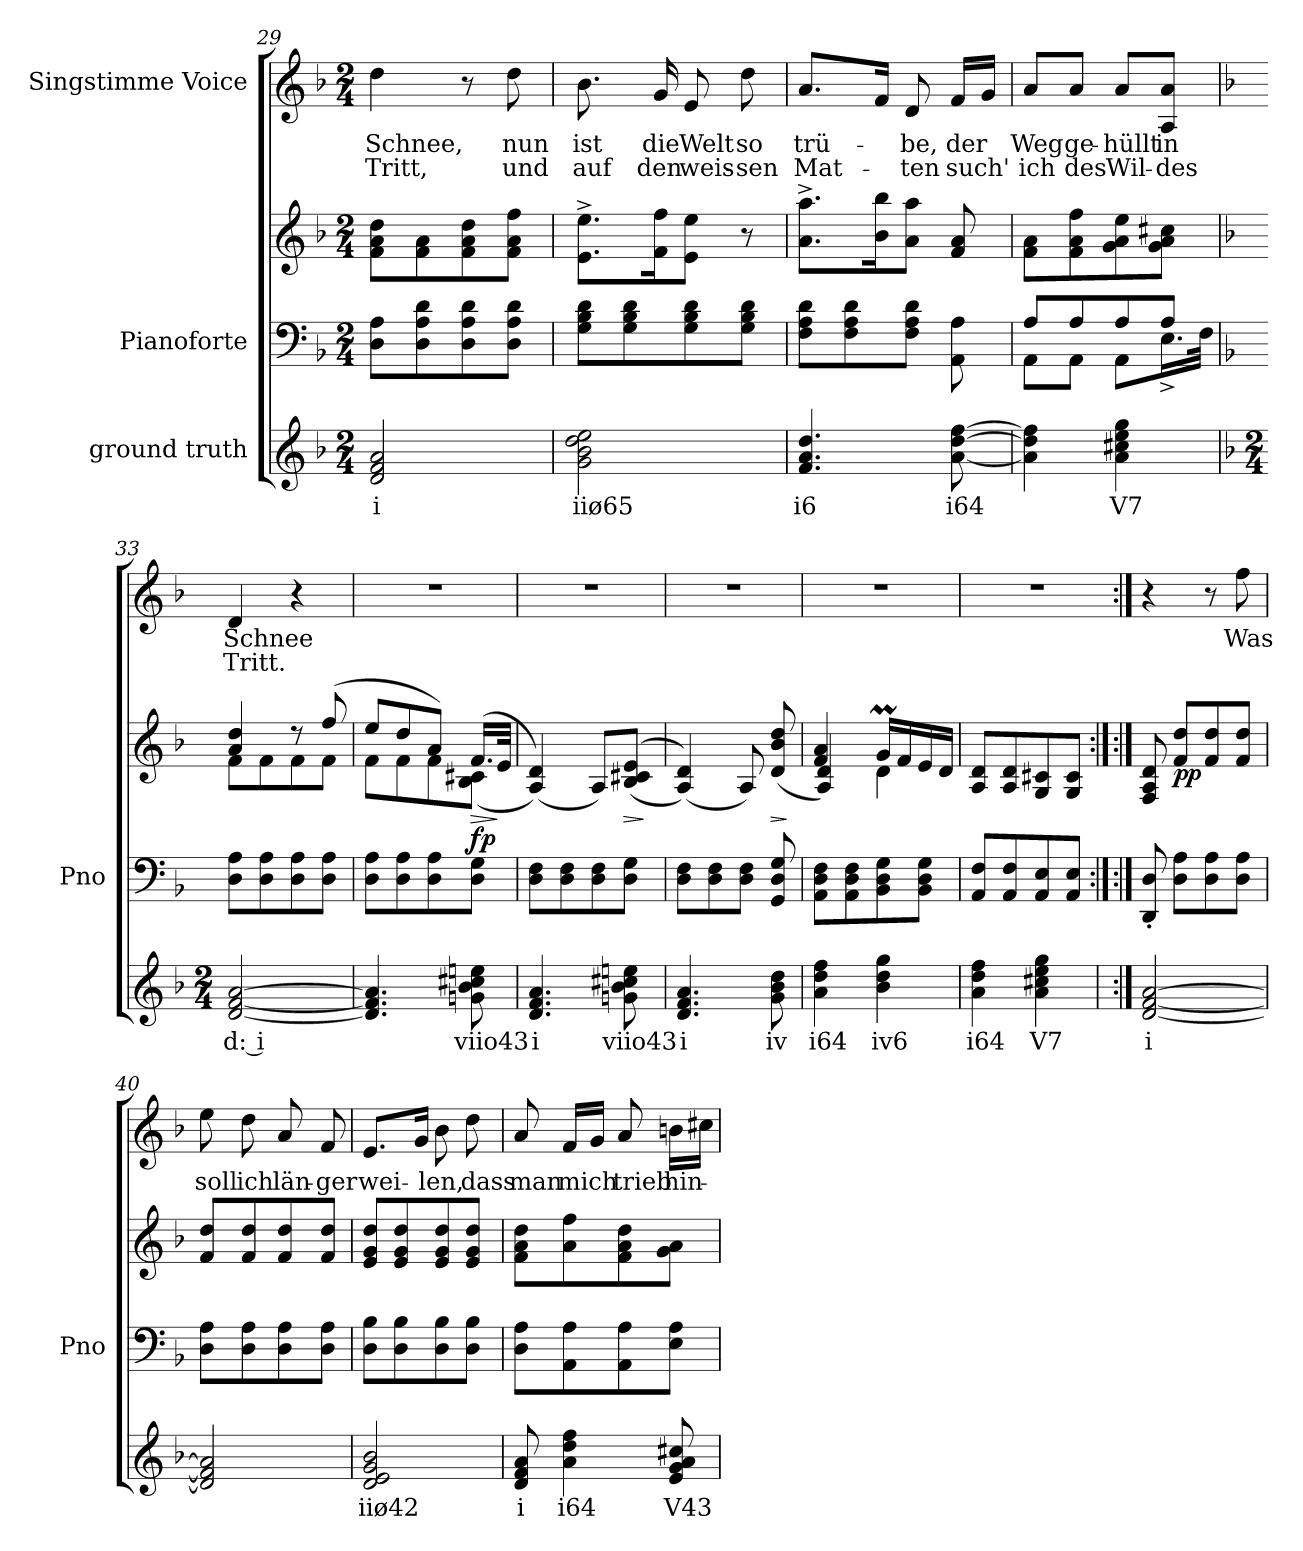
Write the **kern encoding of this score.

**kern	**text	**kern	**kern	**dynam	**kern	**text	**text
*part3	*part3	*part2	*part2	*part2	*part1	*part1	*part1
*staff4	*staff4	*staff3	*staff2	*staff2/3	*staff1	*staff1	*staff1
*I"ground truth	*	*I"Pianoforte	*	*	*I"Singstimme Voice	*	*
*	*	*I'Pno	*	*	*	*	*
*	*	*clefF4	*clefG2	*	*clefG2	*	*
*k[b-]	*	*k[b-]	*k[b-]	*	*k[b-]	*	*
*M2/4	*	*M2/4	*M2/4	*	*M2/4	*	*
=29	=29	=29	=29	=29	=29	=29	=29
!	!	!	!	!	!	!LO:LY:b	!LO:LY:b
2d 2f 2a	i	8D\ 8A\L	8f\ 8a\ 8dd\L	.	4dd\	Schnee,	Tritt,
.	.	8D\ 8A\ 8d\	8f\ 8a\	.	.	.	.
.	.	8D\ 8A\ 8d\	8f\ 8a\ 8dd\	.	8r	.	.
!	!	!	!	!	!	!LO:LY:b	!LO:LY:b
.	.	8D\ 8A\ 8d\J	8f\ 8a\ 8ff\J	.	8dd\	nun	und
=30	=30	=30	=30	=30	=30	=30	=30
!	!	!	!	!	!	!LO:LY:b	!LO:LY:b
2g 2b- 2dd 2ee	iiø65	8G\ 8B-\ 8d\L	8.e\^ 8.ee\^L	.	8.b-\	ist	auf
.	.	8G\ 8B-\ 8d\	.	.	.	.	.
!	!	!	!	!	!	!LO:LY:b	!LO:LY:b
.	.	.	16f\ 16ff\K	.	16g/	die	den
!	!	!	!	!	!	!LO:LY:b	!LO:LY:b
.	.	8G\ 8B-\ 8d\	8e\ 8ee\J	.	8e/	Welt	weis-
!	!	!	!	!	!	!LO:LY:b	!LO:LY:b
.	.	8G\ 8B-\ 8d\J	8r	.	8dd\	so	-sen
=31	=31	=31	=31	=31	=31	=31	=31
!	!	!	!	!	!	!LO:LY:b	!LO:LY:b
4.f 4.a 4.dd	i6	8F\ 8A\ 8d\L	8.a\^ 8.aa\^L	.	8.a/L	trü-	Mat-
.	.	8F\ 8A\ 8d\	.	.	.	.	.
.	.	.	16b-\ 16bb-\K	.	16f/Jk	.	.
!	!	!	!	!	!	!LO:LY:b	!LO:LY:b
.	.	8F\ 8A\ 8d\J	8a\ 8aa\J	.	8d/	-be,	-ten
!	!	!	!	!	!	!LO:LY:b	!LO:LY:b
[8a [8dd [8ff	i64	8AA\ 8A\	8f/ 8a/	.	16f/LL	der	such'
.	.	.	.	.	16g/JJ	.	.
=32	=32	=32	=32	=32	=32	=32	=32
*	*	*^	*	*	*	*	*
!	!	!	!	!	!	!	!LO:LY:b	!LO:LY:b
4a] 4dd] 4ff]	.	8A/L	8AA\L	8f\ 8a\L	.	8a/L	Weg	ich
!	!	!	!	!	!	!	!LO:LY:b	!LO:LY:b
.	.	8A/	8AA\J	8f\ 8a\ 8ff\	.	8a/J	ge-	des
!	!	!	!	!	!	!	!LO:LY:b	!LO:LY:b
4a 4cc#X 4ee 4gg	V7	8A/	8AA\L	8g\ 8a\ 8ee\	.	8a/L	-hüllt	Wil-
!	!	!	!	!	!	!	!LO:LY:b	!LO:LY:b
.	.	8A/J	16.E^\L	8g\ 8a\ 8cc#X\J	.	8A/ 8a/J	in	-des
.	.	.	32F\JJk	.	.	.	.	.
*	*	*v	*v	*	*	*	*	*
=33	=33	=33	=33	=33	=33	=33	=33
*k[b-]	*	*	*	*	*	*	*
*d:	*	*	*	*	*	*	*
*M2/4	*	*	*	*	*	*	*
*	*	*^	*^	*	*	*	*
!	!	!	!	!	!	!	!	!LO:LY:b	!LO:LY:b
*	*	*v	*v	*	*	*	*	*	*
[2d [2f [2a	d: i	8D\ 8A\L	4a/ 4dd/	8f\L	.	4d/	Schnee	Tritt.
.	.	8D\ 8A\	.	8f\	.	.	.	.
.	.	8D\ 8A\	8r	8f\	.	4r	.	.
.	.	8D\ 8A\J	(>8ff/	8f\J	.	.	.	.
!!LO:LB:g=z
=34	=34	=34	=34	=34	=34	=34	=34	=34
4.d] 4.f] 4.a]	.	8D\ 8A\L	8ee/L	8f\L	.	2r	.	.
.	.	8D\ 8A\	8dd/	8f\	.	.	.	.
.	.	8D\ 8A\	8a/J)	8f\	.	.	.	.
!	!	!	!	!	!LO:HP:b	!	!	!
!	!	!	!	!	!LO:DY:n=1:a=2	!	!	!
8gn 8b- 8cc#X 8een	viio43	8D\ 8G\J	(>16.f/LL	(<8B-\ 8c#X\J	> fp	.	.	.
.	.	.	32e/JJk	.	]	.	.	.
*	*	*	*v	*v	*	*	*	*
=35	=35	=35	=35	=35	=35	=35	=35
4.d 4.f 4.a	i	8D\ 8F\L	(>4A/ 4d/))	.	2r	.	.
.	.	8D\ 8F\	.	.	.	.	.
.	.	8D\ 8F\	8A/L)	.	.	.	.
!	!	!	!	!LO:HP:b	!	!	!
8gn 8b- 8cc#X 8een	viio43	8D\ 8G\J	(>(<8B-/ 8c#X/ 8e/J	>	.	.	.
.	.	.	.	]	.	.	.
=36	=36	=36	=36	=36	=36	=36	=36
4.d 4.f 4.a	i	8D\ 8F\L	(>4A/ 4d/))	.	2r	.	.
.	.	8D\ 8F\	.	.	.	.	.
.	.	8D\ 8F\J	8A/)	.	.	.	.
!	!	!	!	!LO:HP:b	!	!	!
8g 8b- 8dd	iv	(>8GG/ 8D/ 8G/	(>8d/ 8b-/ 8dd/	>	.	.	.
.	.	.	.	]	.	.	.
=37	=37	=37	=37	=37	=37	=37	=37
*	*	*	*^	*	*	*	*
4a 4dd 4ff	i64	8AA\ 8D\ 8F\L	4f/ 4a/)	4A/ 4d/	.	2r	.	.
.	.	8AA\ 8D\ 8F\	.	.	.	.	.	.
4b- 4dd 4gg	iv6	8BB-\ 8D\ 8G\	16gM/LL	4d\	.	.	.	.
.	.	.	16f/	.	.	.	.	.
.	.	8BB-\ 8D\ 8G\J	16e/	.	.	.	.	.
.	.	.	16d/JJ)	.	.	.	.	.
*	*	*	*v	*v	*	*	*	*
=38	=38	=38	=38	=38	=38	=38	=38
4a 4dd 4ff	i64	8AA/ 8F/L	8A/ 8d/L	.	2r	.	.
.	.	8AA/ 8F/	8A/ 8d/	.	.	.	.
4a 4cc#X 4ee 4gg	V7	8AA/ 8E/	8G/ 8c#X/	.	.	.	.
.	.	8AA/ 8E/J	8G/ 8c#/J	.	.	.	.
!!LO:PB:g=z
=39	=39:|!	=39:|!	=39:|!	=39:|!	=39:|!	=39:|!	=39:|!
[2d [2f [2a	i	8DD/' 8D/'	8F/ 8A/ 8d/	.	4r	.	.
!	!	!	!	!LO:DY:b	!	!	!
.	.	8D\ 8A\L	8f/ 8dd/L	pp	.	.	.
.	.	8D\ 8A\	8f/ 8dd/	.	8r	.	.
!	!	!	!	!	!	!LO:LY:b	!
.	.	8D\ 8A\J	8f/ 8dd/J	.	8ff\	Was	.
=40	=40	=40	=40	=40	=40	=40	=40
!	!	!	!	!	!	!LO:LY:b	!
2d] 2f] 2a]	.	8D\ 8A\L	8f/ 8dd/L	.	8ee\	soll	.
!	!	!	!	!	!	!LO:LY:b	!
.	.	8D\ 8A\	8f/ 8dd/	.	8dd\	ich	.
!	!	!	!	!	!	!LO:LY:b	!
.	.	8D\ 8A\	8f/ 8dd/	.	8a/	län-	.
!	!	!	!	!	!	!LO:LY:b	!
.	.	8D\ 8A\J	8f/ 8dd/J	.	8f/	-ger	.
=41	=41	=41	=41	=41	=41	=41	=41
!	!	!	!	!	!	!LO:LY:b	!
2d 2e 2g 2b-	iiø42	8D\ 8B-\L	8e/ 8g/ 8dd/L	.	8.e/L	wei-	.
.	.	8D\ 8B-\	8e/ 8g/ 8dd/	.	.	.	.
.	.	.	.	.	16g/Jk	.	.
!	!	!	!	!	!	!LO:LY:b	!
.	.	8D\ 8B-\	8e/ 8g/ 8dd/	.	8b-\	-len,	.
!	!	!	!	!	!	!LO:LY:b	!
.	.	8D\ 8B-\J	8e/ 8g/ 8dd/J	.	8dd\	dass	.
=42	=42	=42	=42	=42	=42	=42	=42
!	!	!	!	!	!	!LO:LY:b	!
8d 8f 8a	i	8D\ 8A\L	8f\ 8a\ 8dd\L	.	8a/	man	.
!	!	!	!	!	!	!LO:LY:b	!
4a 4dd 4ff	i64	8AA\ 8A\	8a\ 8ff\	.	16f/LL	mich	.
.	.	.	.	.	16g/JJ	.	.
!	!	!	!	!	!	!LO:LY:b	!
.	.	8AA\ 8A\	8f\ 8a\ 8dd\	.	8a/	trieb	.
!	!	!	!	!	!	!LO:LY:b	!
8e 8g 8a 8cc#X	V43	8E\ 8A\J	8g\ 8a\J	.	16bn\LL	hin-	.
.	.	.	.	.	16cc#X\JJ	.	.
=	=	=	=	=	=	=	=
*-	*-	*-	*-	*-	*-	*-	*-
